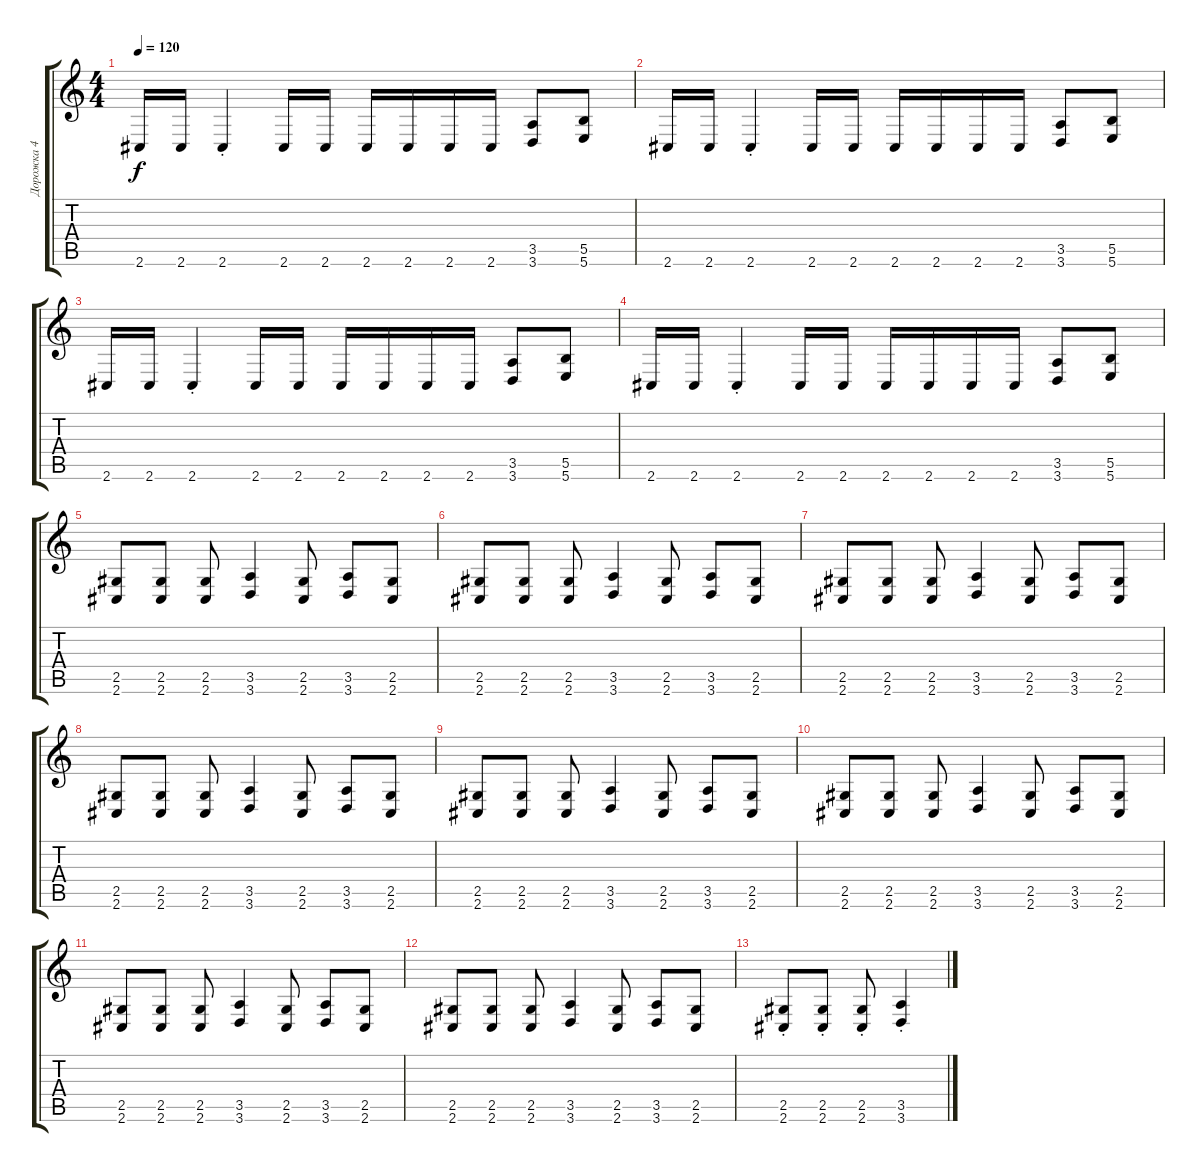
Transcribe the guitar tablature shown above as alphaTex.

\track ("Дорожка 4" "Дорожка 4") {instrument distortionguitar}
\staff {score tabs}
\tuning (Db4 Ab3 E3 B2 Gb2 B1) {hide}
\ts (4 4)
\tempo 120
\clef g2
\ks c
2.6.16{dy f} 2.6.16 2.6{st}.4 2.6.16 2.6.16 2.6.16 2.6.16 2.6.16 2.6.16 (3.5 3.6).8 (5.5 5.6).8 |
2.6.16 2.6.16 2.6{st}.4 2.6.16 2.6.16 2.6.16 2.6.16 2.6.16 2.6.16 (3.5 3.6).8 (5.5 5.6).8 |
2.6.16 2.6.16 2.6{st}.4 2.6.16 2.6.16 2.6.16 2.6.16 2.6.16 2.6.16 (3.5 3.6).8 (5.5 5.6).8 |
2.6.16 2.6.16 2.6{st}.4 2.6.16 2.6.16 2.6.16 2.6.16 2.6.16 2.6.16 (3.5 3.6).8 (5.5 5.6).8 |
(2.5 2.6).8 (2.5 2.6).8 (2.5 2.6).8 (3.5 3.6).4 (2.5 2.6).8 (3.5 3.6).8 (2.5 2.6).8 |
(2.5 2.6).8 (2.5 2.6).8 (2.5 2.6).8 (3.5 3.6).4 (2.5 2.6).8 (3.5 3.6).8 (2.5 2.6).8 |
(2.5 2.6).8 (2.5 2.6).8 (2.5 2.6).8 (3.5 3.6).4 (2.5 2.6).8 (3.5 3.6).8 (2.5 2.6).8 |
(2.5 2.6).8 (2.5 2.6).8 (2.5 2.6).8 (3.5 3.6).4 (2.5 2.6).8 (3.5 3.6).8 (2.5 2.6).8 |
(2.5 2.6).8 (2.5 2.6).8 (2.5 2.6).8 (3.5 3.6).4 (2.5 2.6).8 (3.5 3.6).8 (2.5 2.6).8 |
(2.5 2.6).8 (2.5 2.6).8 (2.5 2.6).8 (3.5 3.6).4 (2.5 2.6).8 (3.5 3.6).8 (2.5 2.6).8 |
(2.5 2.6).8 (2.5 2.6).8 (2.5 2.6).8 (3.5 3.6).4 (2.5 2.6).8 (3.5 3.6).8 (2.5 2.6).8 |
(2.5 2.6).8 (2.5 2.6).8 (2.5 2.6).8 (3.5 3.6).4 (2.5 2.6).8 (3.5 3.6).8 (2.5 2.6).8 |
(2.5{st} 2.6{st}).8 (2.5{st} 2.6{st}).8 (2.5{st} 2.6{st}).8 (3.5{st} 3.6{st}).4
